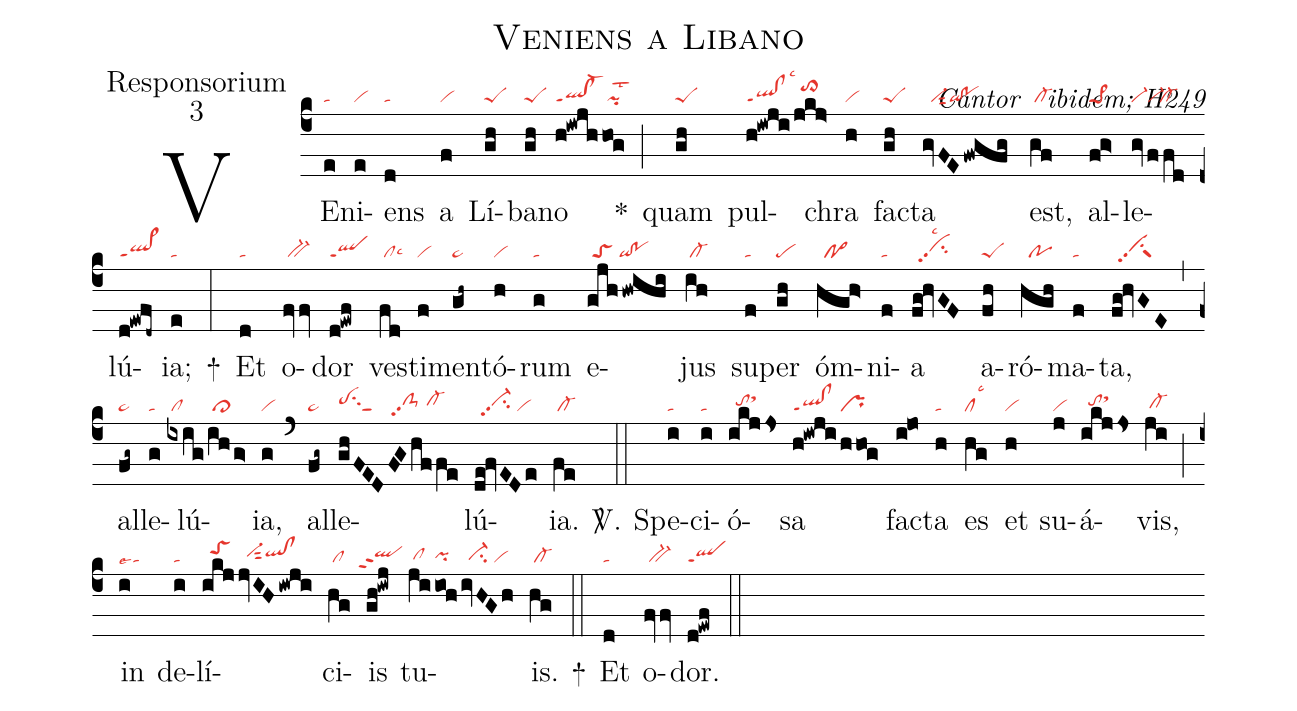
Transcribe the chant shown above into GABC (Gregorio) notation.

name:Veniens a Libano;
office-part:Responsorium;
mode:3;
commentary:ꝶ Cantor ꝟ ibidem; H249;
nabc-lines:1;
%%
(c4)
VE(e|ta)ni(e|vi)ens(d|ta) a(f|vi) Lí(gh|peS)ba(gh|peS)no(h!iwjh|ql!cl-ppt1|hog|/pilst2) *(;)
quam(gh|peS) pul(h!iwji|ql!clppt1lsc3|/jkj>|//to>hj)chra(h|vi) fa(gh|peS)cta(gvFEfwgfg|//vi-sut2qi!po) est,(gf|/cl-) al(fg>|pe>1)le(gvffd|vi-vi-`cl-)lú(d!ewfd~|ql>ppt1)ia;(e|ta) +(:)

Et(d|ta) o(fvv|/bv-)dor(d!ewf|qlppt1)
ve(fd|/cllsc6)sti(f|vi)men(gh~|pe~)tó(h|vi)rum(g|ta) e(gjhhwihi|/toS/qi!po)jus(ih|/cl-)
su(f|ta)per(gh|pe) óm(hgh>|//po>)ni(f|ta)a(fg!hvGF|//vihhpp2su2lsc2)
a(fh|peS)ró(hgh|//po)ma(f|ta)ta,(fg!hvGE|//vihhpp2su1suw1) (,)
al(fg~|pe~)le(g|ta)lú(ixig|/cl|/ihg>|/cl>)ia,(g|vi) (`)
al(fg~|pe~)le(ghFED|pehhsu2sut1|FGhf/fe|/clS-hhpp2/cl-hh)lú(de!fvEDe|//vi-hhpp2su2/vi)ia.(fe|/cl-) <sp>V/</sp>.(::)

Spe(i|ta)ci(i|ta)ó(ikjjs|//tohhsthj)sa(h!iwji|ql!clppt1|hhog|pr)
fa(i!jo)cta(h|ta) es(hg|cllsc3) et(h|vi) su(j|vi)á(ikjjs|//tohhsthj)vis,(ji|/cl-hg) (;)
in(i|talse4) de(i|ta)lí(ikj|//toShi|jvIHiwji|//vi-hhsut2qlhh!clhh)ci(hg|/cl)is(gh!iwj|``qlhhppt2)
tu(ji|/clhg|ioh|pihg|ivHGh|//ci-hg/vi)is.(hg|/cl-) +(::)

Et(d|ta) o(fvv|/bv-)dor.(d!ewf|qlppt1) (::)
